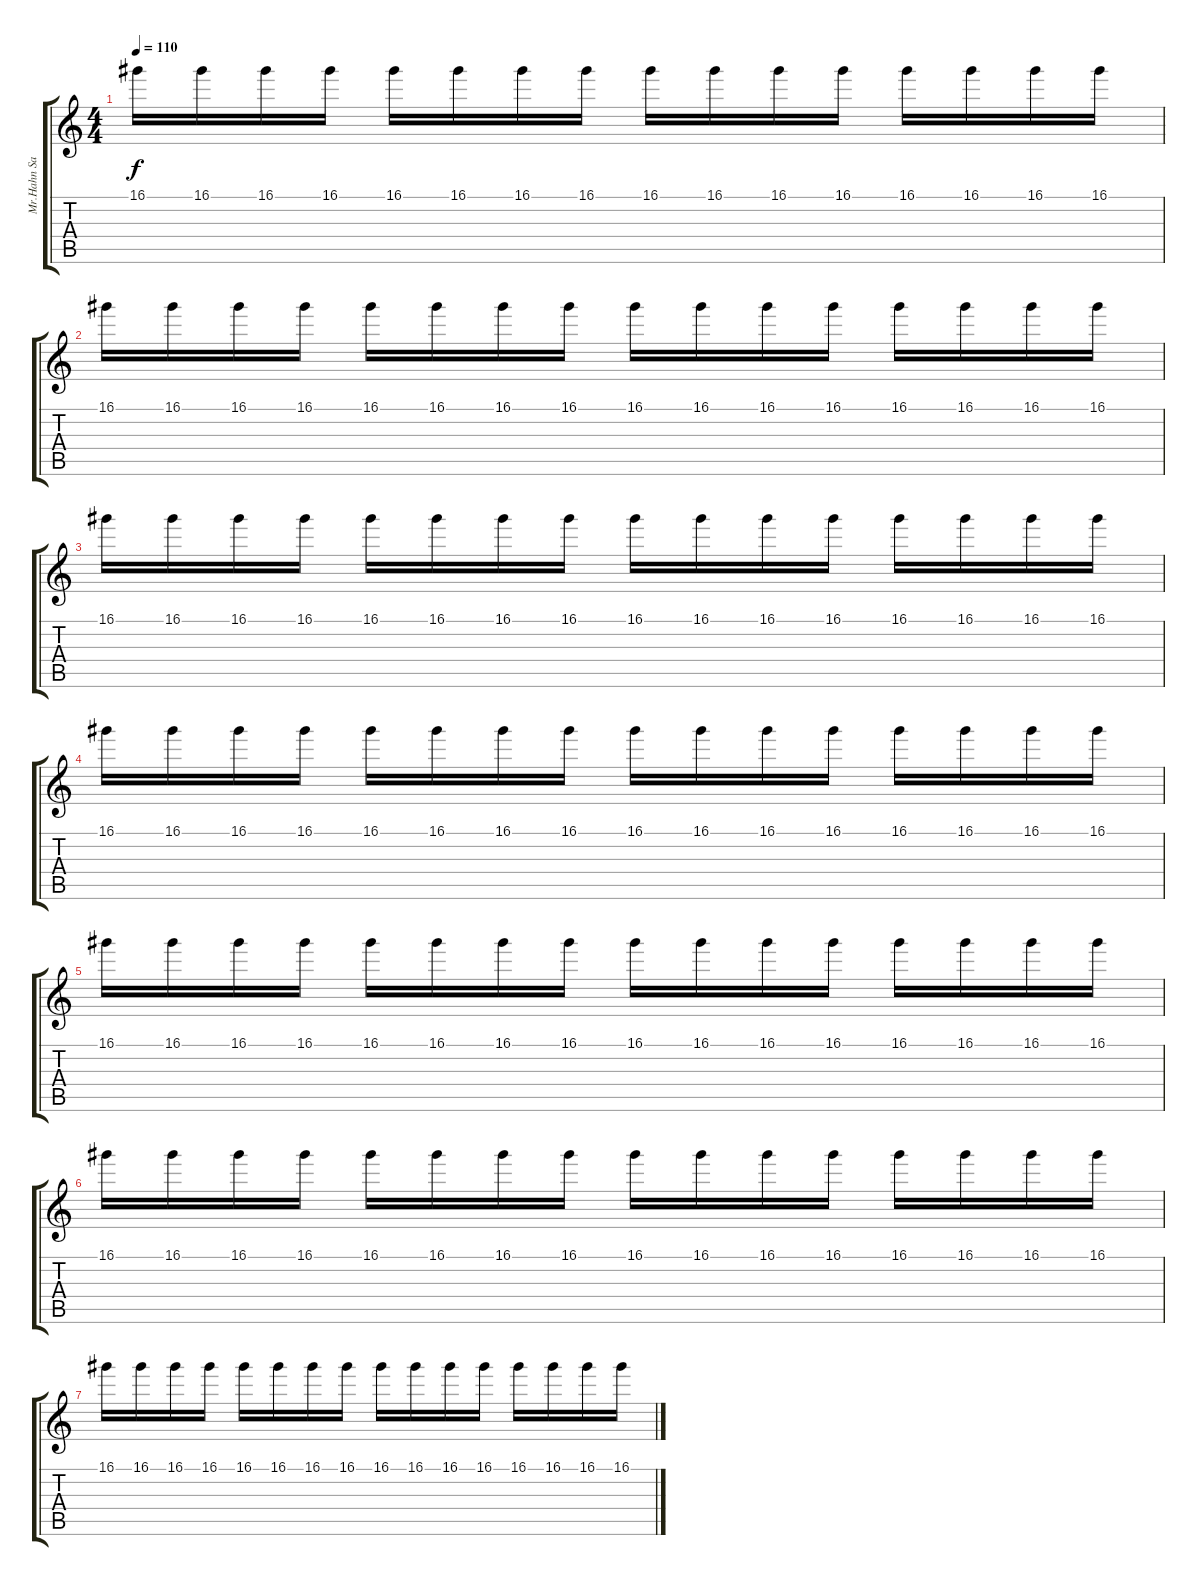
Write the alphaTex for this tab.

\track ("Mr.Hahn Sampler2" "Mr.Hahn Sa") {instrument distortionguitar}
\staff {score tabs}
\tuning (E4 B3 G3 D3 A2 E2) {hide}
\ts (4 4)
\tempo 110
\clef g2
\ks c
16.1.16{dy f} 16.1.16 16.1.16 16.1.16 16.1.16 16.1.16 16.1.16 16.1.16 16.1.16 16.1.16 16.1.16 16.1.16 16.1.16 16.1.16 16.1.16 16.1.16 |
16.1.16 16.1.16 16.1.16 16.1.16 16.1.16 16.1.16 16.1.16 16.1.16 16.1.16 16.1.16 16.1.16 16.1.16 16.1.16 16.1.16 16.1.16 16.1.16 |
16.1.16 16.1.16 16.1.16 16.1.16 16.1.16 16.1.16 16.1.16 16.1.16 16.1.16 16.1.16 16.1.16 16.1.16 16.1.16 16.1.16 16.1.16 16.1.16 |
16.1.16 16.1.16 16.1.16 16.1.16 16.1.16 16.1.16 16.1.16 16.1.16 16.1.16 16.1.16 16.1.16 16.1.16 16.1.16 16.1.16 16.1.16 16.1.16 |
16.1.16 16.1.16 16.1.16 16.1.16 16.1.16 16.1.16 16.1.16 16.1.16 16.1.16 16.1.16 16.1.16 16.1.16 16.1.16 16.1.16 16.1.16 16.1.16 |
16.1.16 16.1.16 16.1.16 16.1.16 16.1.16 16.1.16 16.1.16 16.1.16 16.1.16 16.1.16 16.1.16 16.1.16 16.1.16 16.1.16 16.1.16 16.1.16 |
16.1.16 16.1.16 16.1.16 16.1.16 16.1.16 16.1.16 16.1.16 16.1.16 16.1.16 16.1.16 16.1.16 16.1.16 16.1.16 16.1.16 16.1.16 16.1.16
